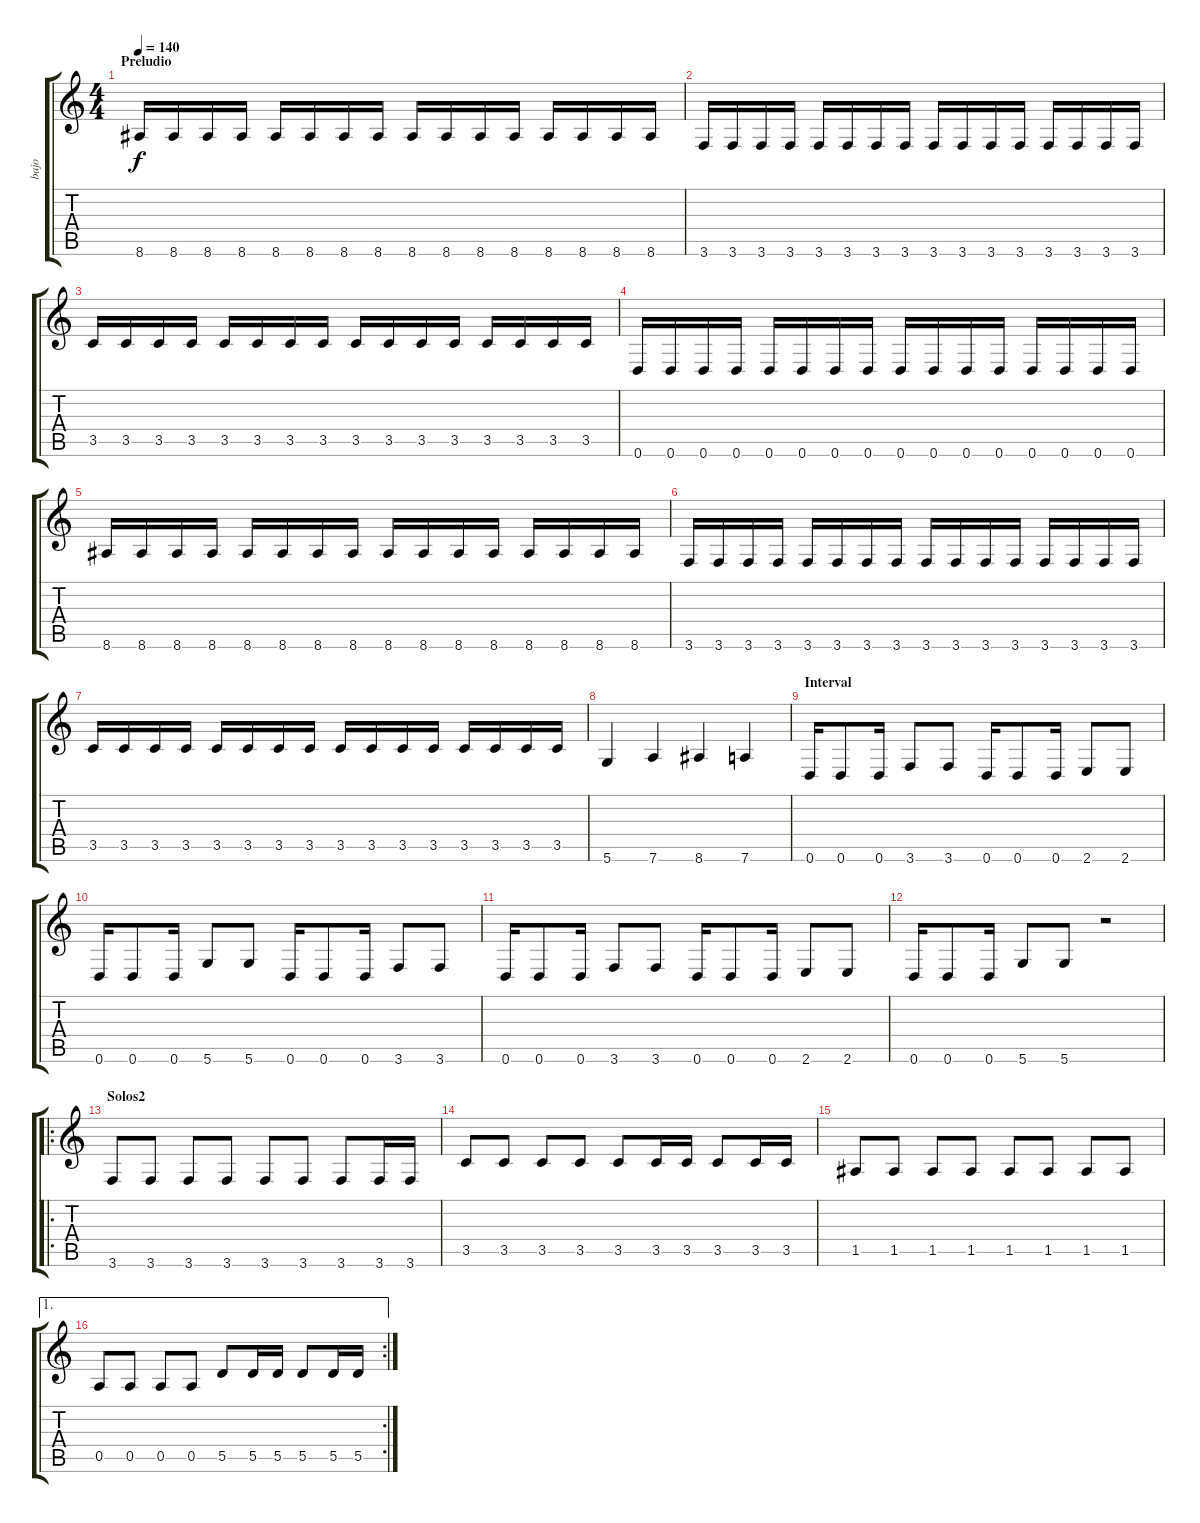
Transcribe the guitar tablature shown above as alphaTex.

\track ("bajo" "bajo") {instrument electricbassfinger}
\staff {score tabs}
\tuning (E4 B3 G3 D3 A2 D2) {hide}
\ts (4 4)
\section ("" "Preludio")
\tempo 140
\clef g2
\ks c
8.6.16{dy f} 8.6.16 8.6.16 8.6.16 8.6.16 8.6.16 8.6.16 8.6.16 8.6.16 8.6.16 8.6.16 8.6.16 8.6.16 8.6.16 8.6.16 8.6.16 |
3.6.16 3.6.16 3.6.16 3.6.16 3.6.16 3.6.16 3.6.16 3.6.16 3.6.16 3.6.16 3.6.16 3.6.16 3.6.16 3.6.16 3.6.16 3.6.16 |
3.5.16 3.5.16 3.5.16 3.5.16 3.5.16 3.5.16 3.5.16 3.5.16 3.5.16 3.5.16 3.5.16 3.5.16 3.5.16 3.5.16 3.5.16 3.5.16 |
0.6.16 0.6.16 0.6.16 0.6.16 0.6.16 0.6.16 0.6.16 0.6.16 0.6.16 0.6.16 0.6.16 0.6.16 0.6.16 0.6.16 0.6.16 0.6.16 |
8.6.16 8.6.16 8.6.16 8.6.16 8.6.16 8.6.16 8.6.16 8.6.16 8.6.16 8.6.16 8.6.16 8.6.16 8.6.16 8.6.16 8.6.16 8.6.16 |
3.6.16 3.6.16 3.6.16 3.6.16 3.6.16 3.6.16 3.6.16 3.6.16 3.6.16 3.6.16 3.6.16 3.6.16 3.6.16 3.6.16 3.6.16 3.6.16 |
3.5.16 3.5.16 3.5.16 3.5.16 3.5.16 3.5.16 3.5.16 3.5.16 3.5.16 3.5.16 3.5.16 3.5.16 3.5.16 3.5.16 3.5.16 3.5.16 |
5.6.4 7.6.4 8.6.4 7.6.4 |
\section ("" "Interval")
0.6.16 0.6.8 0.6.16 3.6.8 3.6.8 0.6.16 0.6.8 0.6.16 2.6.8 2.6.8 |
0.6.16 0.6.8 0.6.16 5.6.8 5.6.8 0.6.16 0.6.8 0.6.16 3.6.8 3.6.8 |
0.6.16 0.6.8 0.6.16 3.6.8 3.6.8 0.6.16 0.6.8 0.6.16 2.6.8 2.6.8 |
0.6.16 0.6.8 0.6.16 5.6.8 5.6.8 r.2 |
\ro
\section ("" "Solos2")
3.6.8 3.6.8 3.6.8 3.6.8 3.6.8 3.6.8 3.6.8 3.6.16 3.6.16 |
3.5.8 3.5.8 3.5.8 3.5.8 3.5.8 3.5.16 3.5.16 3.5.8 3.5.16 3.5.16 |
1.5.8 1.5.8 1.5.8 1.5.8 1.5.8 1.5.8 1.5.8 1.5.8 |
\ae 1
\rc 2
0.5.8 0.5.8 0.5.8 0.5.8 5.5.8 5.5.16 5.5.16 5.5.8 5.5.16 5.5.16
